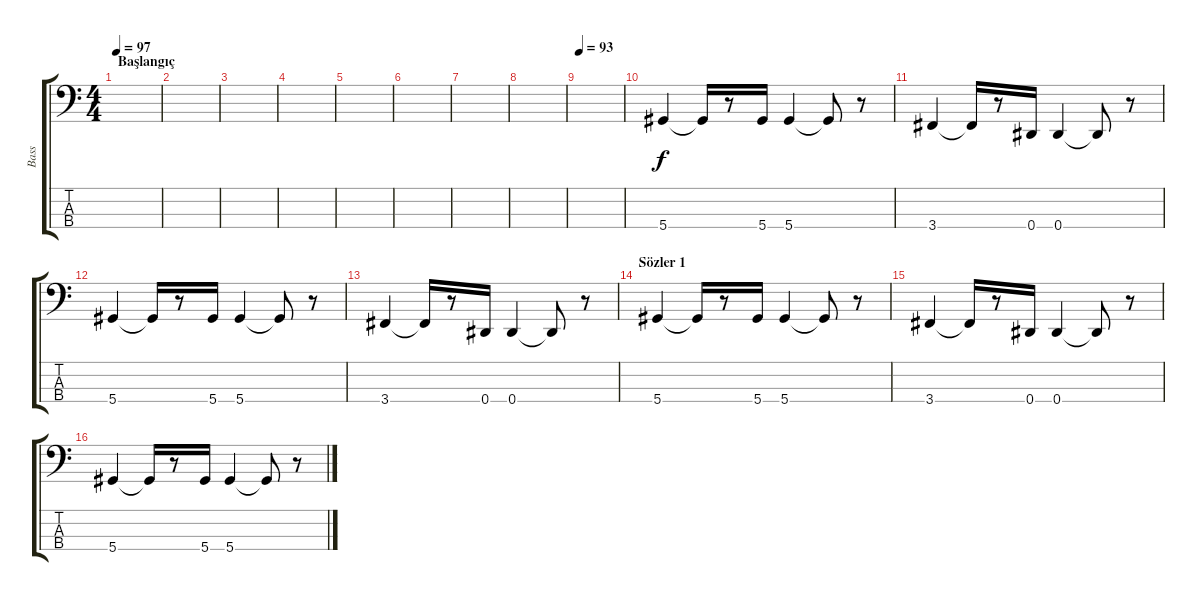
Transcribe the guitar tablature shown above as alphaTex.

\track ("Bass" "Bass") {instrument electricbassfinger}
\staff {score tabs}
\tuning (Gb2 Db2 Ab1 Eb1) {hide}
\ts (4 4)
\section ("" "Başlangıç")
\tempo 97
\clef f4
\ks c
|
|
|
|
|
|
|
|
\tempo 93
|
5.4.4 5.4{t}.16 r.8 5.4.16 5.4.4 5.4{t}.8 r.8 |
3.4.4 3.4{t}.16 r.8 0.4.16 0.4.4 0.4{t}.8 r.8 |
5.4.4 5.4{t}.16 r.8 5.4.16 5.4.4 5.4{t}.8 r.8 |
3.4.4 3.4{t}.16 r.8 0.4.16 0.4.4 0.4{t}.8 r.8 |
\section ("" "Sözler 1")
5.4.4 5.4{t}.16 r.8 5.4.16 5.4.4 5.4{t}.8 r.8 |
3.4.4 3.4{t}.16 r.8 0.4.16 0.4.4 0.4{t}.8 r.8 |
5.4.4 5.4{t}.16 r.8 5.4.16 5.4.4 5.4{t}.8 r.8
